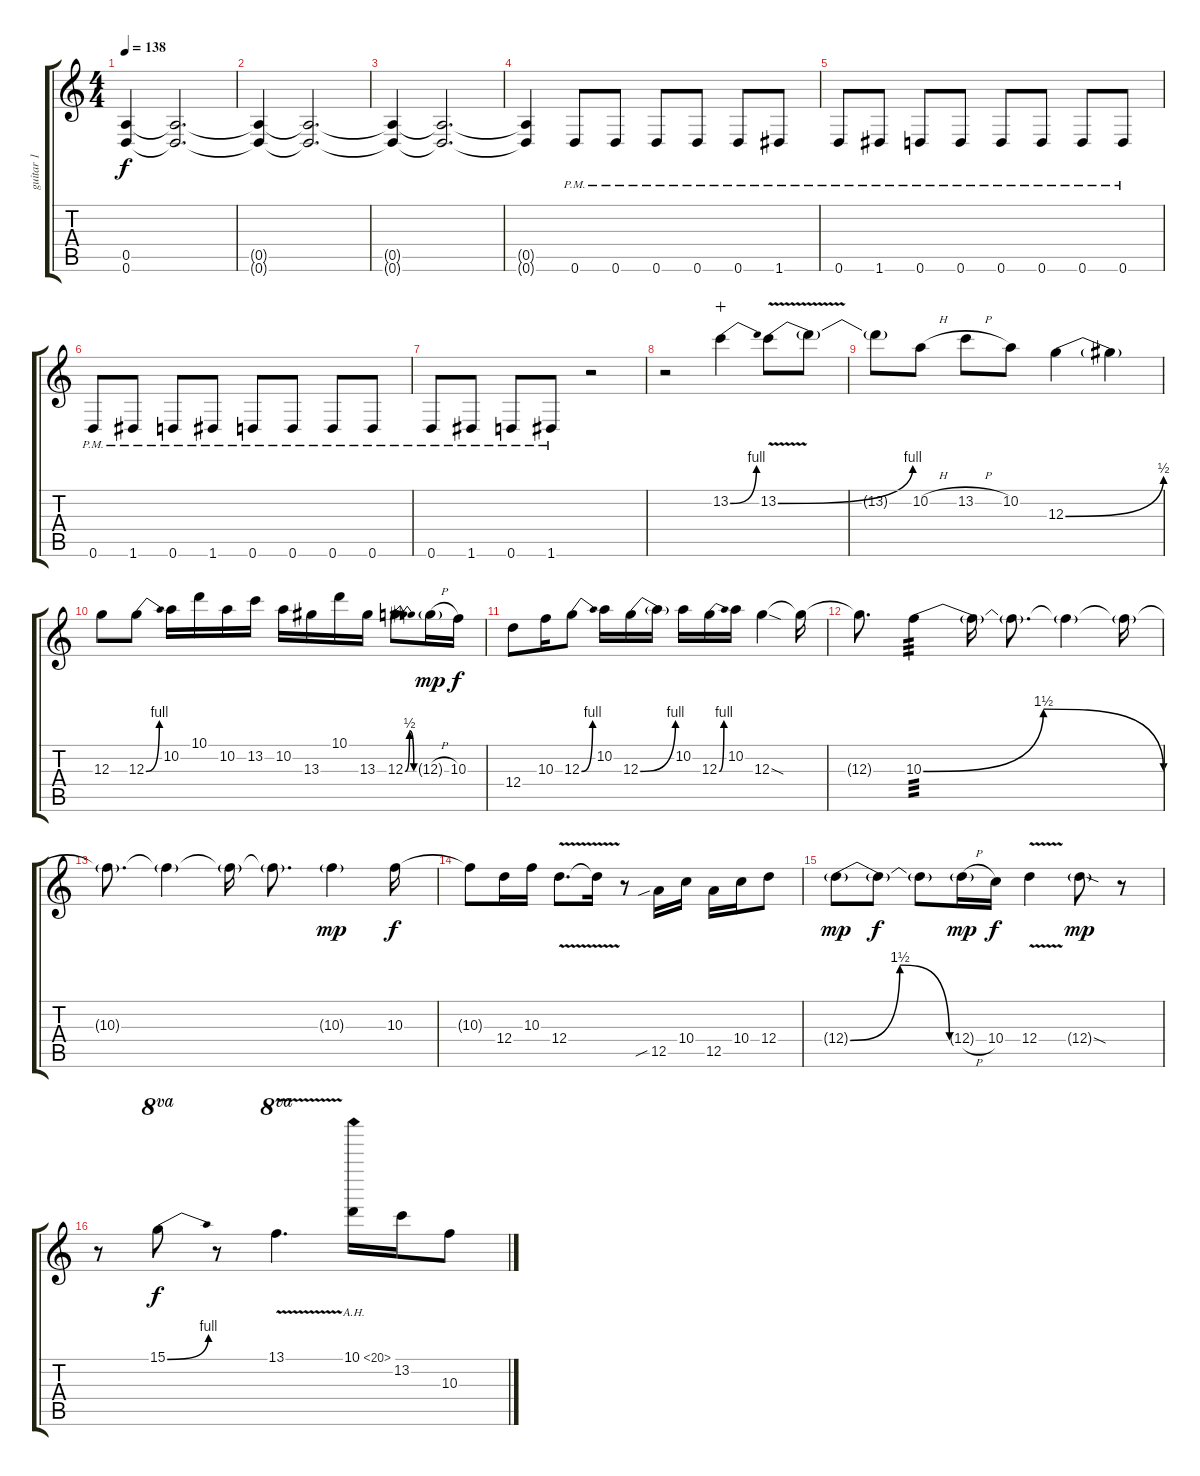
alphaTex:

\track ("guitar 1" "guitar 1") {instrument acousticguitarsteel}
\staff {score tabs}
\tuning (E4 B3 G3 D3 A2 D2) {hide}
\ts (4 4)
\tempo 138
\clef g2
\ks c
(0.5{t} 0.6{t}).4{dy f} (0.5{t} 0.6{t}).2{d} |
(0.5{t} 0.6{t}).4 (0.5{t} 0.6{t}).2{d} |
(0.5{t} 0.6{t}).4 (0.5{t} 0.6{t}).2{d} |
(0.5{t} 0.6{t}).4 0.6{pm}.8 0.6{pm}.8 0.6{pm}.8 0.6{pm}.8 0.6{pm}.8 1.6{pm}.8 |
0.6{pm}.8 1.6{pm}.8 0.6{pm}.8 0.6{pm}.8 0.6{pm}.8 0.6{pm}.8 0.6{pm}.8 0.6{pm}.8 |
0.6{pm}.8 1.6{pm}.8 0.6{pm}.8 1.6{pm}.8 0.6{pm}.8 0.6{pm}.8 0.6{pm}.8 0.6{pm}.8 |
0.6{pm}.8 1.6{pm}.8 0.6{pm}.8 1.6{pm}.8 r.2 |
r.2 13.2{be (bend 0 0 60 4)}.4{wahc} 13.2{be (bend 0 0 60 4) v}.8 13.2{t}.8 |
13.2{t}.8 10.2{h}.8 13.2{h}.8 10.2.8 12.3{be (bend 0 0 60 2)}.4 12.3{t}.4 |
12.3.8 12.3{be (bend 0 0 60 4)}.8 10.2.16 10.1.16 10.2.16 13.2.16 10.2.16 13.3.16 10.1.16 13.3.16 12.3{be (bendrelease 0 0 15 2 15 2 60 0)}.8 12.3{h g}.16{dy mp} 10.3.16{dy f} |
12.4.8 10.3.16 12.3{be (bend 0 0 60 4)}.8 10.2.16 12.3{be (bend 0 0 60 4)}.16 12.3{t}.16 10.2.16 12.3{be (bend 0 0 60 4)}.16 10.2.16 12.3{sod}.4 12.3{t}.16 |
12.3{t}.8{d} 10.3{be (bendrelease 0 0 15 6 15 6 60 0)}.4{tp 3} 10.3{t}.16 10.3{t}.8{d} 10.3{t}.4 10.3{t}.16 |
10.3{t}.8{d} 10.3{t}.4 10.3{t}.16 10.3{t}.8{d} 10.3{g}.4{dy mp} 10.3.16{dy f} |
10.3{t}.8 12.4.16 10.3.16 12.4{v}.8{d} 12.4{t}.16 r.8 12.5{sib}.16 10.4.16 12.5.16 10.4.16 12.4.8 |
12.4{be (bendrelease 0 0 15 6 15 6 60 0) g}.8{dy mp} 12.4{t}.8{dy f} 12.4{t}.8 12.4{h g}.16{dy mp} 10.4.16{dy f} 12.4{v}.4 12.4{sod g}.8{dy mp} r.8 |
r.8 15.1{be (bend 0 0 60 4)}.8{ot 8va dy f} r.8 13.1{v}.4{d ot 8va} 10.1{ah 10}.16 13.2.16 10.3.8
